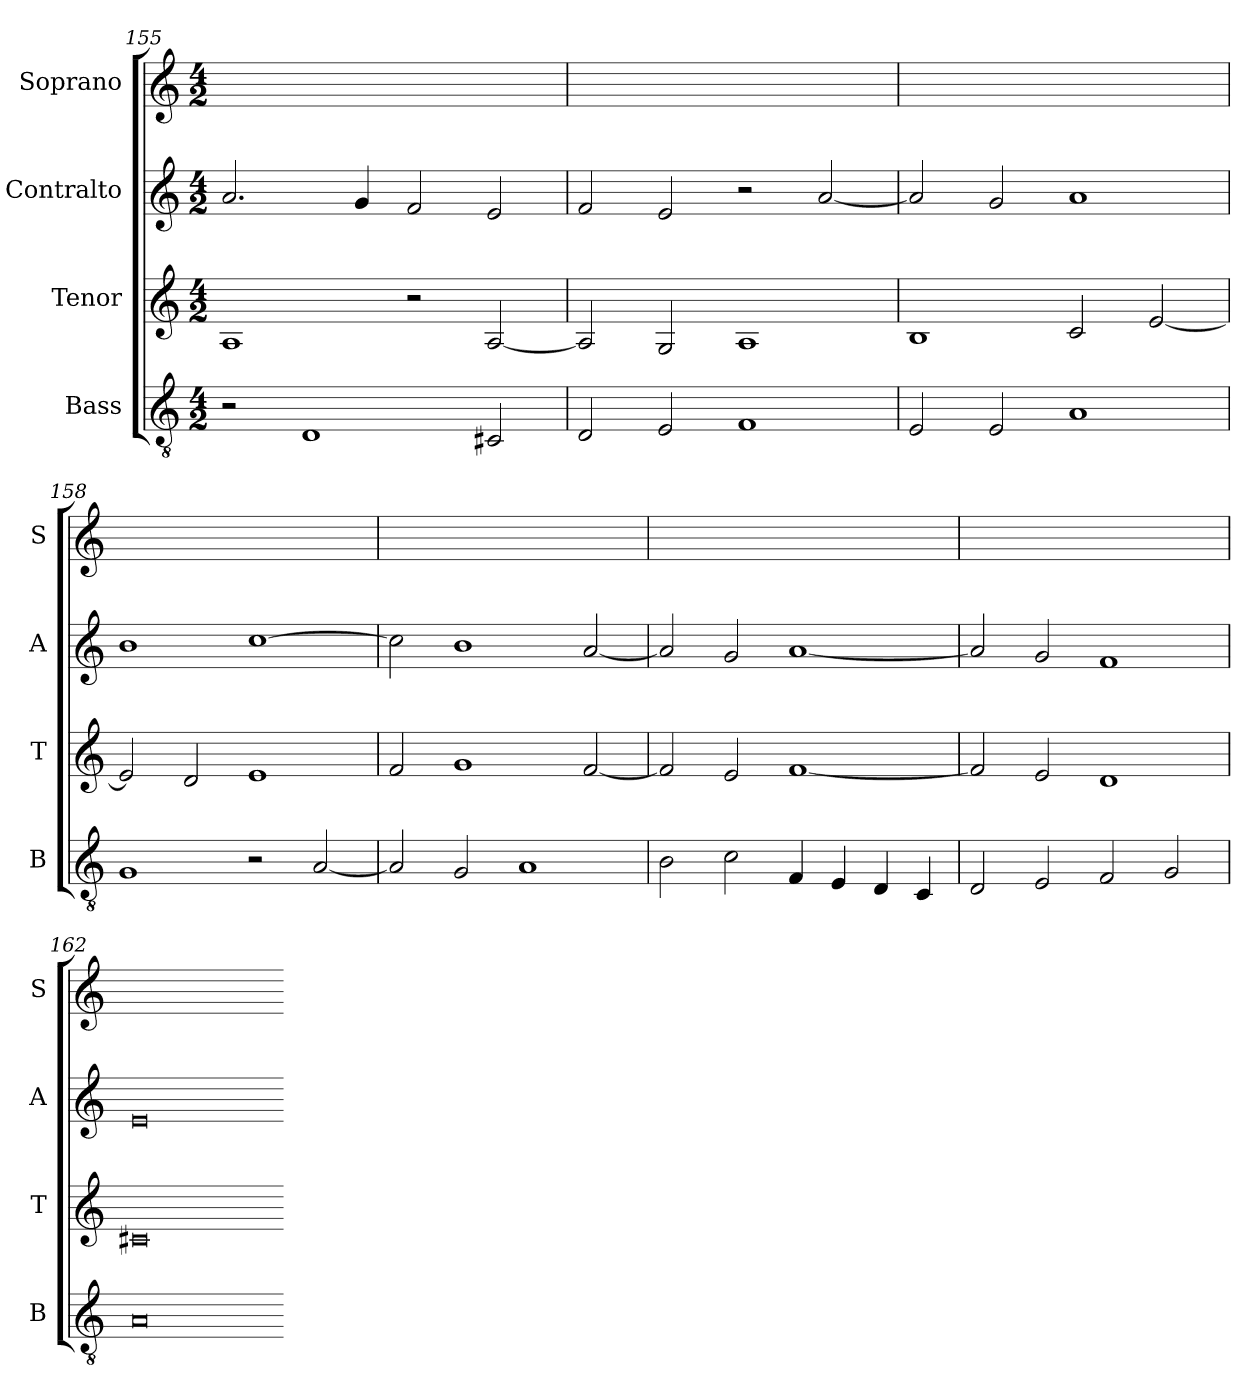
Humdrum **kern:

**kern	**kern	**kern	**kern
*part4	*part3	*part2	*part1
*staff4	*staff3	*staff2	*staff1
*I"Bass	*I"Tenor	*I"Contralto	*I"Soprano
*I'B	*I'T	*I'A	*I'S
*clefGv2	*clefG2	*clefG2	*clefG2
*k[]	*k[]	*k[]	*k[]
*M4/2	*M4/2	*M4/2	*M4/2
=155	=155	=155	=155
2r	1A	2.a	0ryy
1D	.	.	.
.	.	4g	.
.	2r	2f	.
2C#X	[2A	2e	.
=156	=156	=156	=156
2D	2A]	2f	0ryy
2E	2G	2e	.
1F	1A	2r	.
.	.	[2a	.
=157	=157	=157	=157
2E	1B	2a]	0ryy
2E	.	2g	.
1A	2c	1a	.
.	[2e	.	.
=158	=158	=158	=158
1G	2e]	1b	0ryy
.	2d	.	.
2r	1e	[1cc	.
[2A	.	.	.
=159	=159	=159	=159
2A]	2f	2cc]	0ryy
2G	1g	1b	.
1A	.	.	.
.	[2f	[2a	.
=160	=160	=160	=160
2B	2f]	2a]	0ryy
2c	2e	2g	.
4F	[1f	[1a	.
4E	.	.	.
4D	.	.	.
4C	.	.	.
=161	=161	=161	=161
2D	2f]	2a]	0ryy
2E	2e	2g	.
2F	1d	1f	.
2G	.	.	.
=162	=162	=162	=162
0A	0c#X	0e	0ryy
=-	=-	=-	=-
*-	*-	*-	*-
